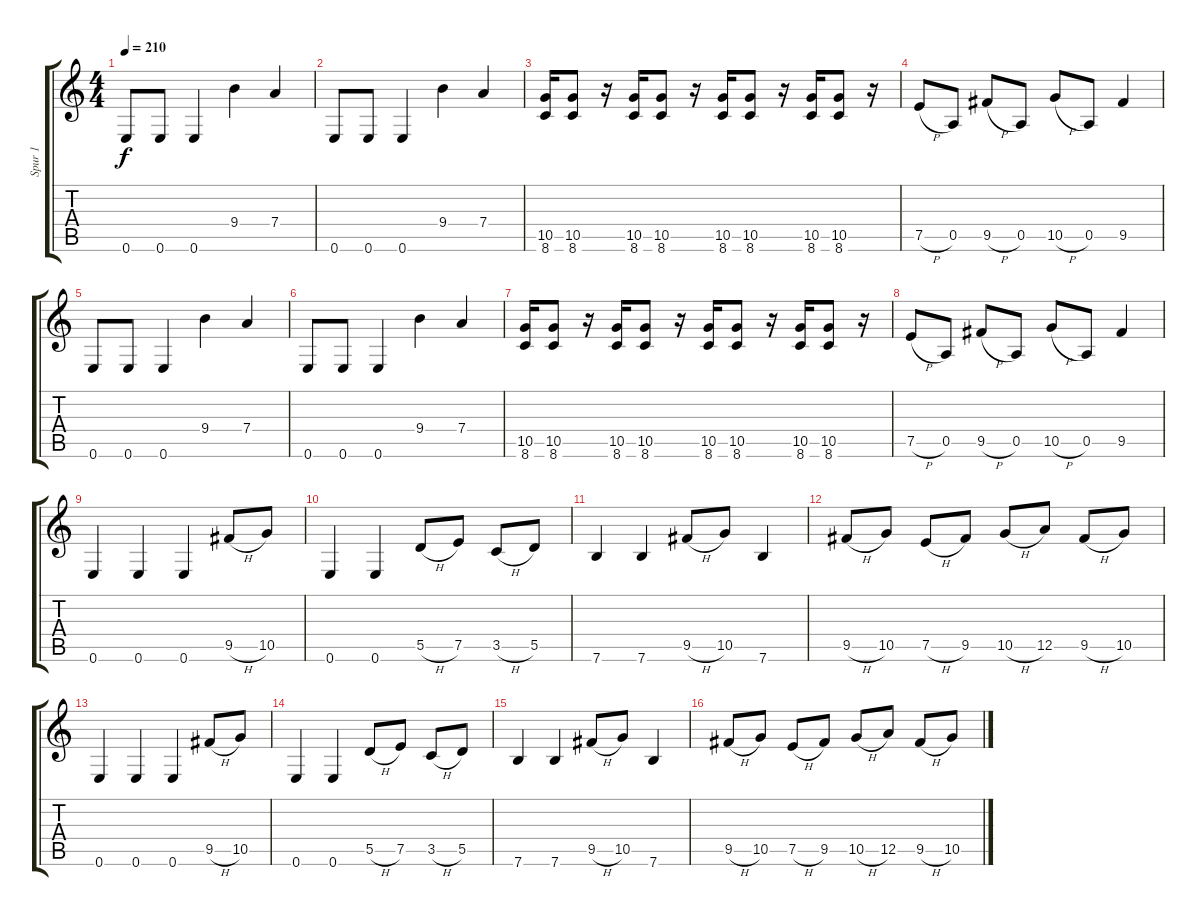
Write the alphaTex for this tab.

\track ("Spur 1" "Spur 1") {instrument distortionguitar}
\staff {score tabs}
\tuning (E4 B3 G3 D3 A2 E2) {hide}
\ts (4 4)
\tempo 210
\clef g2
\ks c
0.6.8{dy f} 0.6.8 0.6.4 9.4.4 7.4.4 |
0.6.8 0.6.8 0.6.4 9.4.4 7.4.4 |
(10.5 8.6).16 (10.5 8.6).8 r.16 (10.5 8.6).16 (10.5 8.6).8 r.16 (10.5 8.6).16 (10.5 8.6).8 r.16 (10.5 8.6).16 (10.5 8.6).8 r.16 |
7.5{h}.8 0.5.8 9.5{h}.8 0.5.8 10.5{h}.8 0.5.8 9.5.4 |
0.6.8 0.6.8 0.6.4 9.4.4 7.4.4 |
0.6.8 0.6.8 0.6.4 9.4.4 7.4.4 |
(10.5 8.6).16 (10.5 8.6).8 r.16 (10.5 8.6).16 (10.5 8.6).8 r.16 (10.5 8.6).16 (10.5 8.6).8 r.16 (10.5 8.6).16 (10.5 8.6).8 r.16 |
7.5{h}.8 0.5.8 9.5{h}.8 0.5.8 10.5{h}.8 0.5.8 9.5.4 |
0.6.4 0.6.4 0.6.4 9.5{h}.8 10.5.8 |
0.6.4 0.6.4 5.5{h}.8 7.5.8 3.5{h}.8 5.5.8 |
7.6.4 7.6.4 9.5{h}.8 10.5.8 7.6.4 |
9.5{h}.8 10.5.8 7.5{h}.8 9.5.8 10.5{h}.8 12.5.8 9.5{h}.8 10.5.8 |
0.6.4 0.6.4 0.6.4 9.5{h}.8 10.5.8 |
0.6.4 0.6.4 5.5{h}.8 7.5.8 3.5{h}.8 5.5.8 |
7.6.4 7.6.4 9.5{h}.8 10.5.8 7.6.4 |
9.5{h}.8 10.5.8 7.5{h}.8 9.5.8 10.5{h}.8 12.5.8 9.5{h}.8 10.5.8
